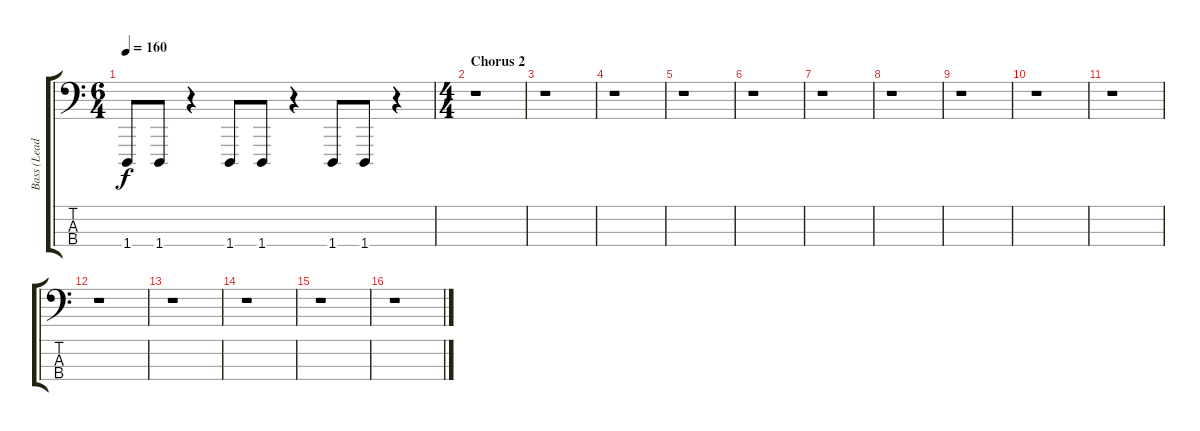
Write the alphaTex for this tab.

\track ("Bass (Lead)" "Bass (Lead") {instrument lead8bassandlead}
\staff {score tabs}
\tuning (G2 D2 A1 Db1) {hide}
\ts (6 4)
\tempo 160
\clef f4
\ks c
1.4.8{dy f} 1.4.8 r.4 1.4.8 1.4.8 r.4 1.4.8 1.4.8 r.4 |
\ts (4 4)
\section ("" "Chorus 2")
r.1 |
r.1 |
r.1 |
r.1 |
r.1 |
r.1 |
r.1 |
r.1 |
r.1 |
r.1 |
r.1 |
r.1 |
r.1 |
r.1 |
r.1
